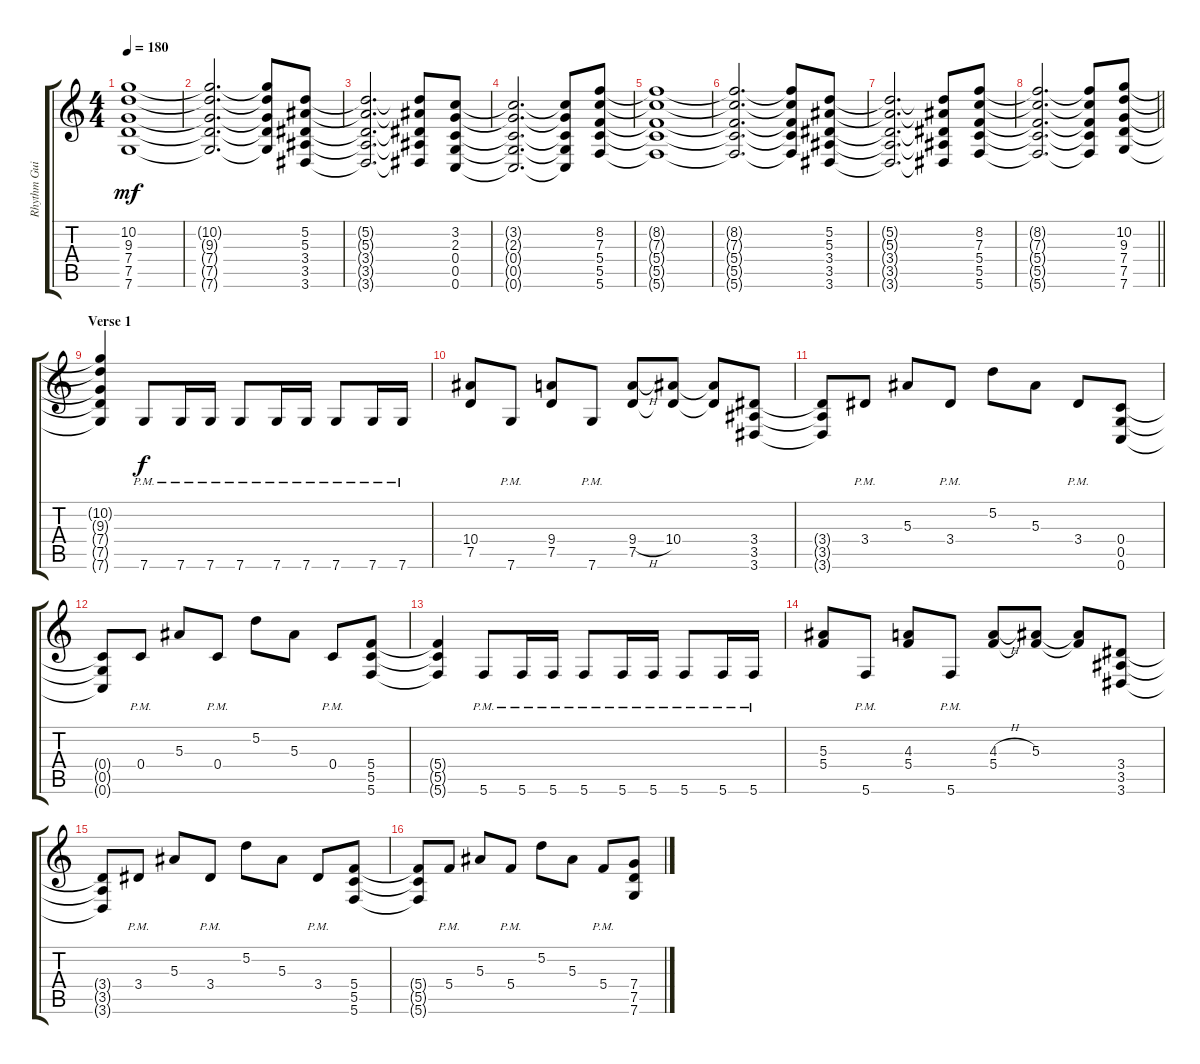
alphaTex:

\track ("Rhythm Guitar" "Rhythm Gui") {solo instrument distortionguitar}
\staff {score tabs}
\tuning (D4 A3 F3 C3 G2 C2) {hide}
\ts (4 4)
\tempo 180
\clef g2
\ks c
(10.2{t} 9.3{t} 7.4{t} 7.5{t} 7.6{t}).1{dy mf} |
(10.2{t} 9.3{t} 7.4{t} 7.5{t} 7.6{t}).2{d} (10.2{t} 9.3{t} 7.4{t} 7.5{t} 7.6{t}).8 (5.2 5.3 3.4 3.5 3.6).8 |
(5.2{t} 5.3{t} 3.4{t} 3.5{t} 3.6{t}).2{d} (5.2{t} 5.3{t} 3.4{t} 3.5{t} 3.6{t}).8 (3.2 2.3 0.4 0.5 0.6).8 |
(3.2{t} 2.3{t} 0.4{t} 0.5{t} 0.6{t}).2{d} (3.2{t} 2.3{t} 0.4{t} 0.5{t} 0.6{t}).8 (8.2 7.3 5.4 5.5 5.6).8 |
(8.2{t} 7.3{t} 5.4{t} 5.5{t} 5.6{t}).1 |
(8.2{t} 7.3{t} 5.4{t} 5.5{t} 5.6{t}).2{d} (8.2{t} 7.3{t} 5.4{t} 5.5{t} 5.6{t}).8 (5.2 5.3 3.4 3.5 3.6).8 |
(5.2{t} 5.3{t} 3.4{t} 3.5{t} 3.6{t}).2{d} (5.2{t} 5.3{t} 3.4{t} 3.5{t} 3.6{t}).8 (8.2 7.3 5.4 5.5 5.6).8 |
\barLineRight lightlight
(8.2{t} 7.3{t} 5.4{t} 5.5{t} 5.6{t}).2{d} (8.2{t} 7.3{t} 5.4{t} 5.5{t} 5.6{t}).8 (10.2 9.3 7.4 7.5 7.6).8 |
\section ("" "Verse 1")
(10.2{t} 9.3{t} 7.4{t} 7.5{t} 7.6{t}).4 7.6{pm}.8{dy f} 7.6{pm}.16 7.6{pm}.16 7.6{pm}.8 7.6{pm}.16 7.6{pm}.16 7.6{pm}.8 7.6{pm}.16 7.6{pm}.16 |
(10.4 7.5).8 7.6{pm}.8 (9.4 7.5).8 7.6{pm}.8 (9.4{h} 7.5).8 (10.4 7.5{t}).8 (10.4{t} 7.5{t}).8 (3.4 3.5 3.6).8 |
(3.4{t} 3.5{t} 3.6{t}).8 3.4{pm}.8 5.3.8 3.4{pm}.8 5.2.8 5.3.8 3.4{pm}.8 (0.4 0.5 0.6).8 |
(0.4{t} 0.5{t} 0.6{t}).8 0.4{pm}.8 5.3.8 0.4{pm}.8 5.2.8 5.3.8 0.4{pm}.8 (5.4 5.5 5.6).8 |
(5.4{t} 5.5{t} 5.6{t}).4 5.6{pm}.8 5.6{pm}.16 5.6{pm}.16 5.6{pm}.8 5.6{pm}.16 5.6{pm}.16 5.6{pm}.8 5.6{pm}.16 5.6{pm}.16 |
(5.3 5.4).8 5.6{pm}.8 (4.3 5.4).8 5.6{pm}.8 (4.3{h} 5.4).8 (5.3 5.4{t}).8 (5.3{t} 5.4{t}).8 (3.4 3.5 3.6).8 |
(3.4{t} 3.5{t} 3.6{t}).8 3.4{pm}.8 5.3.8 3.4{pm}.8 5.2.8 5.3.8 3.4{pm}.8 (5.4 5.5 5.6).8 |
(5.4{t} 5.5{t} 5.6{t}).8 5.4{pm}.8 5.3.8 5.4{pm}.8 5.2.8 5.3.8 5.4{pm}.8 (7.4 7.5 7.6).8
